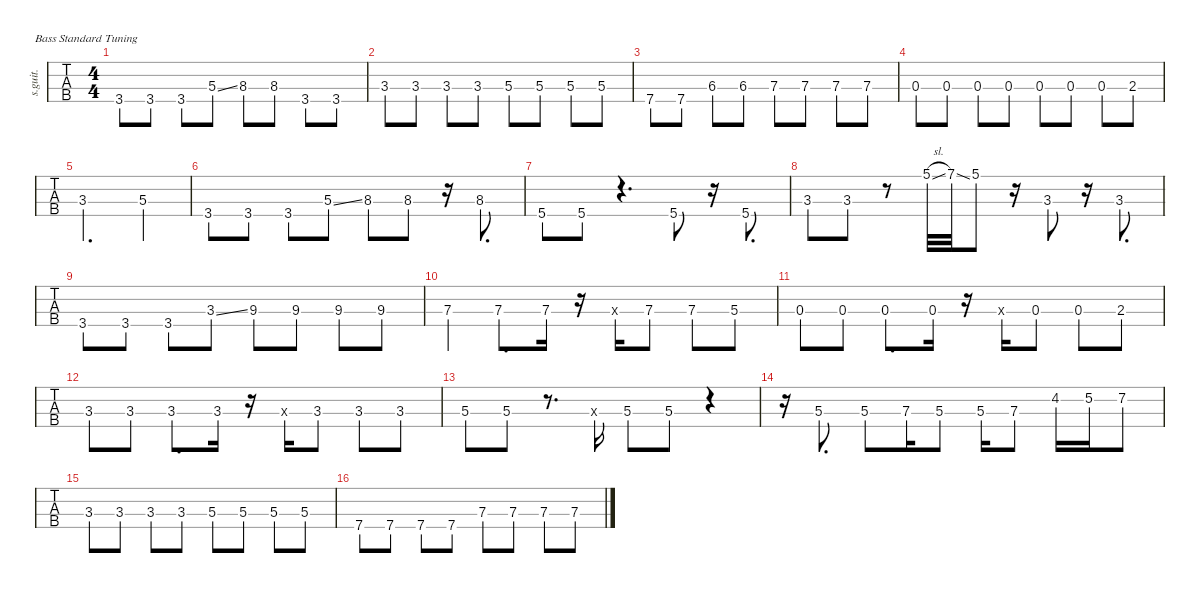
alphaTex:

\defaultSystemsLayout 4
\hideDynamics
\bracketExtendMode nobrackets
\track ("" "s.guit.") {solo instrument electricbassfinger}
\staff {tabs}
\tuning (G2 D2 A1 E1)
\ts (4 4)
\tempo (82 hide)
\clef f4
\ks c
3.4.8{dy f} 3.4.8 3.4.8 5.3{ss}.8 8.3.8 8.3.8 3.4.8 3.4.8 |
3.3.8 3.3.8 3.3.8 3.3.8 5.3.8 5.3.8 5.3.8 5.3.8 |
7.4.8 7.4.8 6.3{acc #}.8 6.3{acc #}.8 7.3.8 7.3.8 7.3.8 7.3.8 |
0.3.8 0.3.8 0.3.8 0.3.8 0.3.8 0.3.8 0.3.8 2.3.8 |
3.3.2{d} 5.3.4 |
3.4.8 3.4.8 3.4.8 5.3{ss}.8 8.3.8 8.3.8 r.16 8.3.8{d} |
5.4.8 5.4.8 r.4{d} 5.4.8 r.16 5.4.8{d} |
3.3.8 3.3.8 r.8 5.1{sl}.32 7.1{ss}.32 5.1.8 r.16 3.3.8 r.16 3.3.8{d} |
3.4.8 3.4.8 3.4.8 3.3{ss}.8 9.3{acc #}.8 9.3{acc #}.8 9.3{acc #}.8 9.3{acc #}.8 |
7.3.4 7.3.8{d} 7.3.16 r.16 0.3{x}.16 7.3.8 7.3.8 5.3.8 |
0.3.8 0.3.8 0.3.8{d} 0.3.16 r.16 0.3{x}.16 0.3.8 0.3.8 2.3.8 |
3.3.8 3.3.8 3.3.8{d} 3.3.16 r.16 0.3{x}.16 3.3.8 3.3.8 3.3.8 |
5.3.8 5.3.8 r.8{d} 0.3{x}.16 5.3.8 5.3.8 r.4 |
r.16 5.3.8{d} 5.3.8 7.3.16 5.3.8 5.3.16 7.3.8 4.2{acc #}.16 5.2.16 7.2.8 |
3.3.8 3.3.8 3.3.8 3.3.8 5.3.8 5.3.8 5.3.8 5.3.8 |
7.4.8 7.4.8 7.4.8 7.4.8 7.3.8 7.3.8 7.3.8 7.3.8
